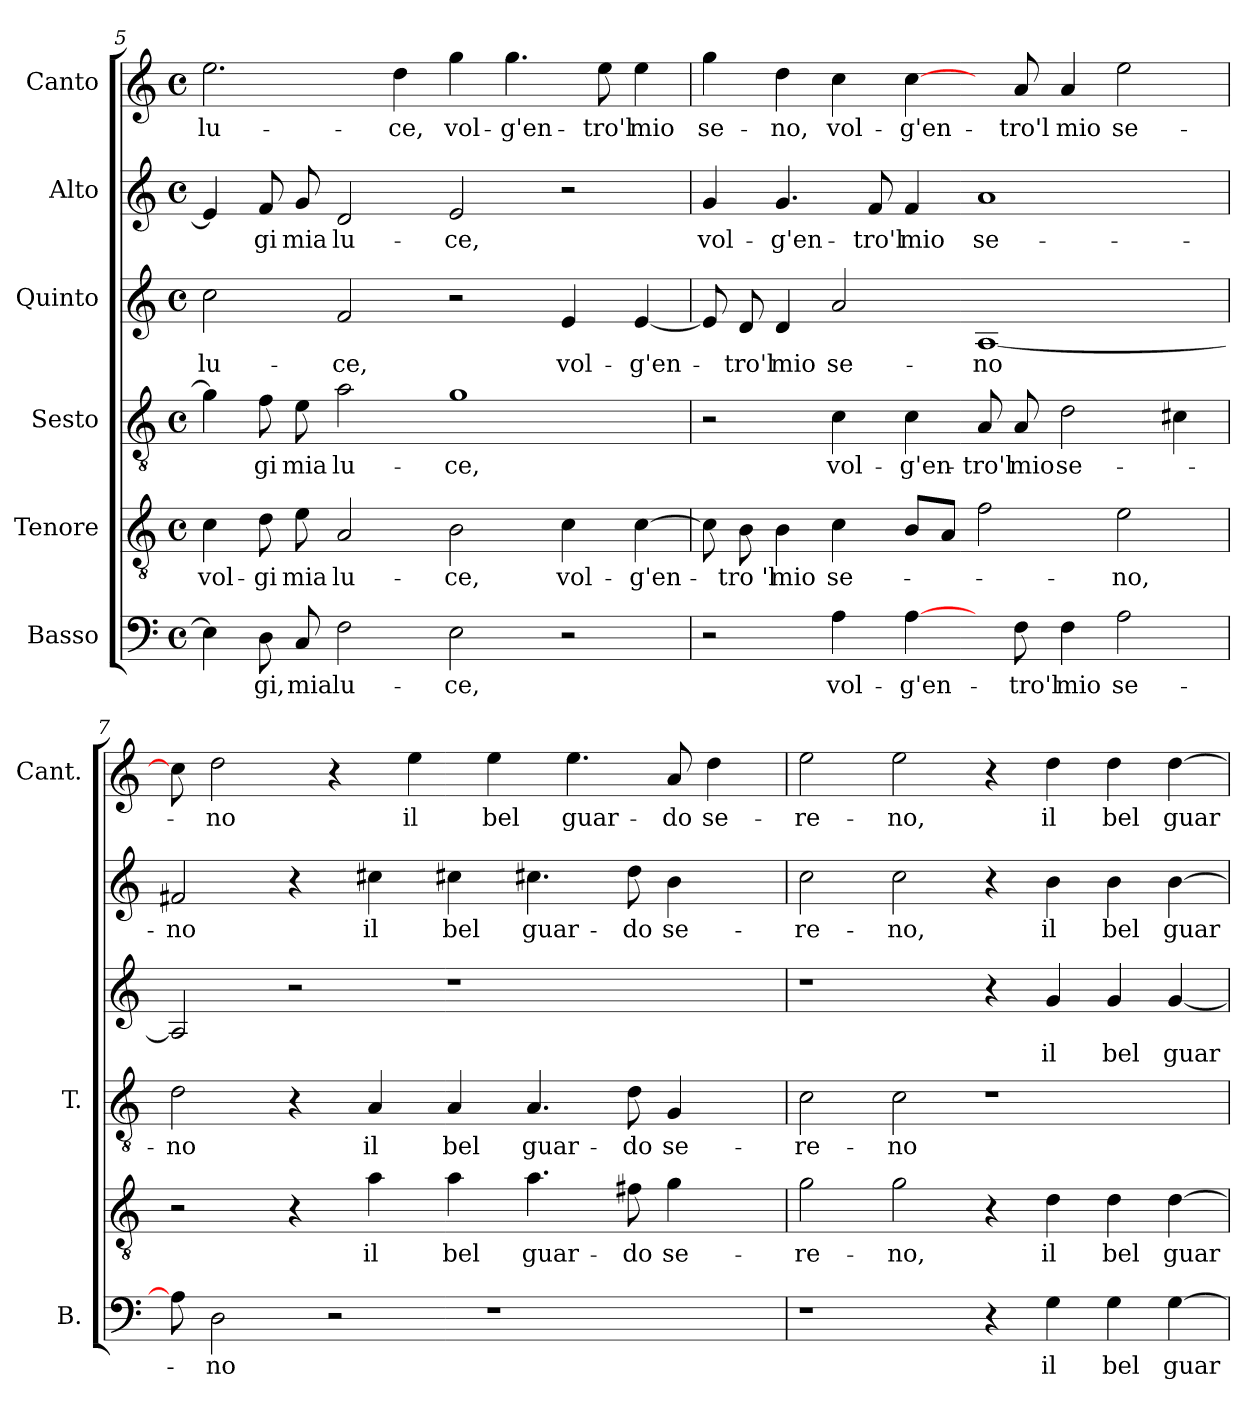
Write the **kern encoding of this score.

**kern	**text	**kern	**text	**kern	**text	**kern	**text	**kern	**text	**kern	**text
*part6	*part6	*part5	*part5	*part4	*part4	*part3	*part3	*part2	*part2	*part1	*part1
*staff6	*staff6	*staff5	*staff5	*staff4	*staff4	*staff3	*staff3	*staff2	*staff2	*staff1	*staff1
*I"Basso	*	*I"Tenore	*	*I"Sesto	*	*I"Quinto	*	*I"Alto	*	*I"Canto	*
*I'B.	*	*	*	*I'T.	*	*	*	*	*	*I'Cant.	*
*clefF4	*	*clefGv2	*	*clefGv2	*	*clefG2	*	*clefG2	*	*clefG2	*
*k[]	*	*k[]	*	*k[]	*	*k[]	*	*k[]	*	*k[]	*
*C:	*	*C:	*	*C:	*	*C:	*	*C:	*	*C:	*
*M4/4	*	*M4/4	*	*M4/4	*	*M4/4	*	*M4/4	*	*M4/4	*
*met(c)	*	*met(c)	*	*met(c)	*	*met(c)	*	*met(c)	*	*met(c)	*
=5	=5	=5	=5	=5	=5	=5	=5	=5	=5	=5	=5
4E\]	.	4c\	vol-	4g\]	.	2cc\	lu-	4e/]	.	2.ee\	lu-
8D\	-gi,	8d\	-gi	8f\	-gi	.	.	8f/	-gi	.	.
8C/	mia	8e\	mia	8e\	mia	.	.	8g/	mia	.	.
2F\	lu-	2A/	lu-	2a\	lu-	2f/	-ce,	2d/	lu-	.	.
.	.	.	.	.	.	.	.	.	.	4dd\	-ce,
2E\	-ce,	2B\	-ce,	1g\	-ce,	2r	.	2e/	-ce,	4gg\	vol-
.	.	.	.	.	.	.	.	.	.	4.gg\	-g'en-
2r	.	4c\	vol-	.	.	4e/	vol-	2r	.	.	.
.	.	.	.	.	.	.	.	.	.	8ee\	-tro'l
.	.	[4c\	-g'en-	.	.	[4e/	-g'en-	.	.	4ee\	mio
=6	=6	=6	=6	=6	=6	=6	=6	=6	=6	=6	=6
2r	.	8c\]	.	2r	.	8e/]	.	4g/	vol-	4gg\	se-
.	.	8B\	-tro 'l	.	.	8d/	-tro'l	.	.	.	.
.	.	4B\	mio	.	.	4d/	mio	4.g/	-g'en-	4dd\	-no,
4A\	vol-	4c\	se-	4c\	vol-	2a/	se-	.	.	4cc\	vol-
.	.	.	.	.	.	.	.	8f/	-tro'l	.	.
[4A\	-g'en-	8B/L	.	4c\	-g'en-	.	.	4f/	mio	[4cc\	-g'en-
.	.	8A/J	.	.	.	.	.	.	.	.	.
8ryy	.	2f\	.	8A/	-tro'l	[1A/	-no	1a/	se-	8ryy	.
8F\	-tro'l	.	.	8A/	mio	.	.	.	.	8a/	-tro'l
4F\	mio	.	.	2d\	se-	.	.	.	.	4a/	mio
2A\	se-	2e\	-no,	.	.	.	.	.	.	2ee\	se-
.	.	.	.	4c#X\	.	.	.	.	.	.	.
=7	=7	=7	=7	=7	=7	=7	=7	=7	=7	=7	=7
8A\]	.	2r	.	2d\	-no	2A/]	.	2f#X/	-no	8cc\]	.
2D\	-no	.	.	.	.	.	.	.	.	2dd\	-no
.	.	4r	.	4r	.	2r	.	4r	.	.	.
2r	.	.	.	.	.	.	.	.	.	4r	.
.	.	4a\	il	4A/	il	.	.	4cc#X\	il	.	.
.	.	.	.	.	.	.	.	.	.	4ee\	il
.	.	4a\	bel	4A/	bel	1r	.	4cc#X\	bel	.	.
1r	.	.	.	.	.	.	.	.	.	4ee\	bel
.	.	4.a\	guar-	4.A/	guar-	.	.	4.cc#X\	guar-	.	.
.	.	.	.	.	.	.	.	.	.	4.ee\	guar-
.	.	8f#X\	-do	8d\	-do	.	.	8dd\	-do	.	.
.	.	4g\	se-	4G/	se-	.	.	4b\	se-	8a/	-do
.	.	.	.	.	.	.	.	.	.	4dd\	se-
.	.	8ryy	.	8ryy	.	8ryy	.	8ryy	.	.	.
=8	=8	=8	=8	=8	=8	=8	=8	=8	=8	=8	=8
1r	.	2g\	-re-	2c\	-re-	1r	.	2cc\	-re-	2ee\	-re-
.	.	2g\	-no,	2c\	-no	.	.	2cc\	-no,	2ee\	-no,
4r	.	4r	.	1r	.	4r	.	4r	.	4r	.
4G\	il	4d\	il	.	.	4g/	il	4b\	il	4dd\	il
4G\	bel	4d\	bel	.	.	4g/	bel	4b\	bel	4dd\	bel
[4G\	guar-	[4d\	guar-	.	.	[4g/	guar-	[4b\	guar-	[4dd\	guar-
=	=	=	=	=	=	=	=	=	=	=	=
*-	*-	*-	*-	*-	*-	*-	*-	*-	*-	*-	*-
